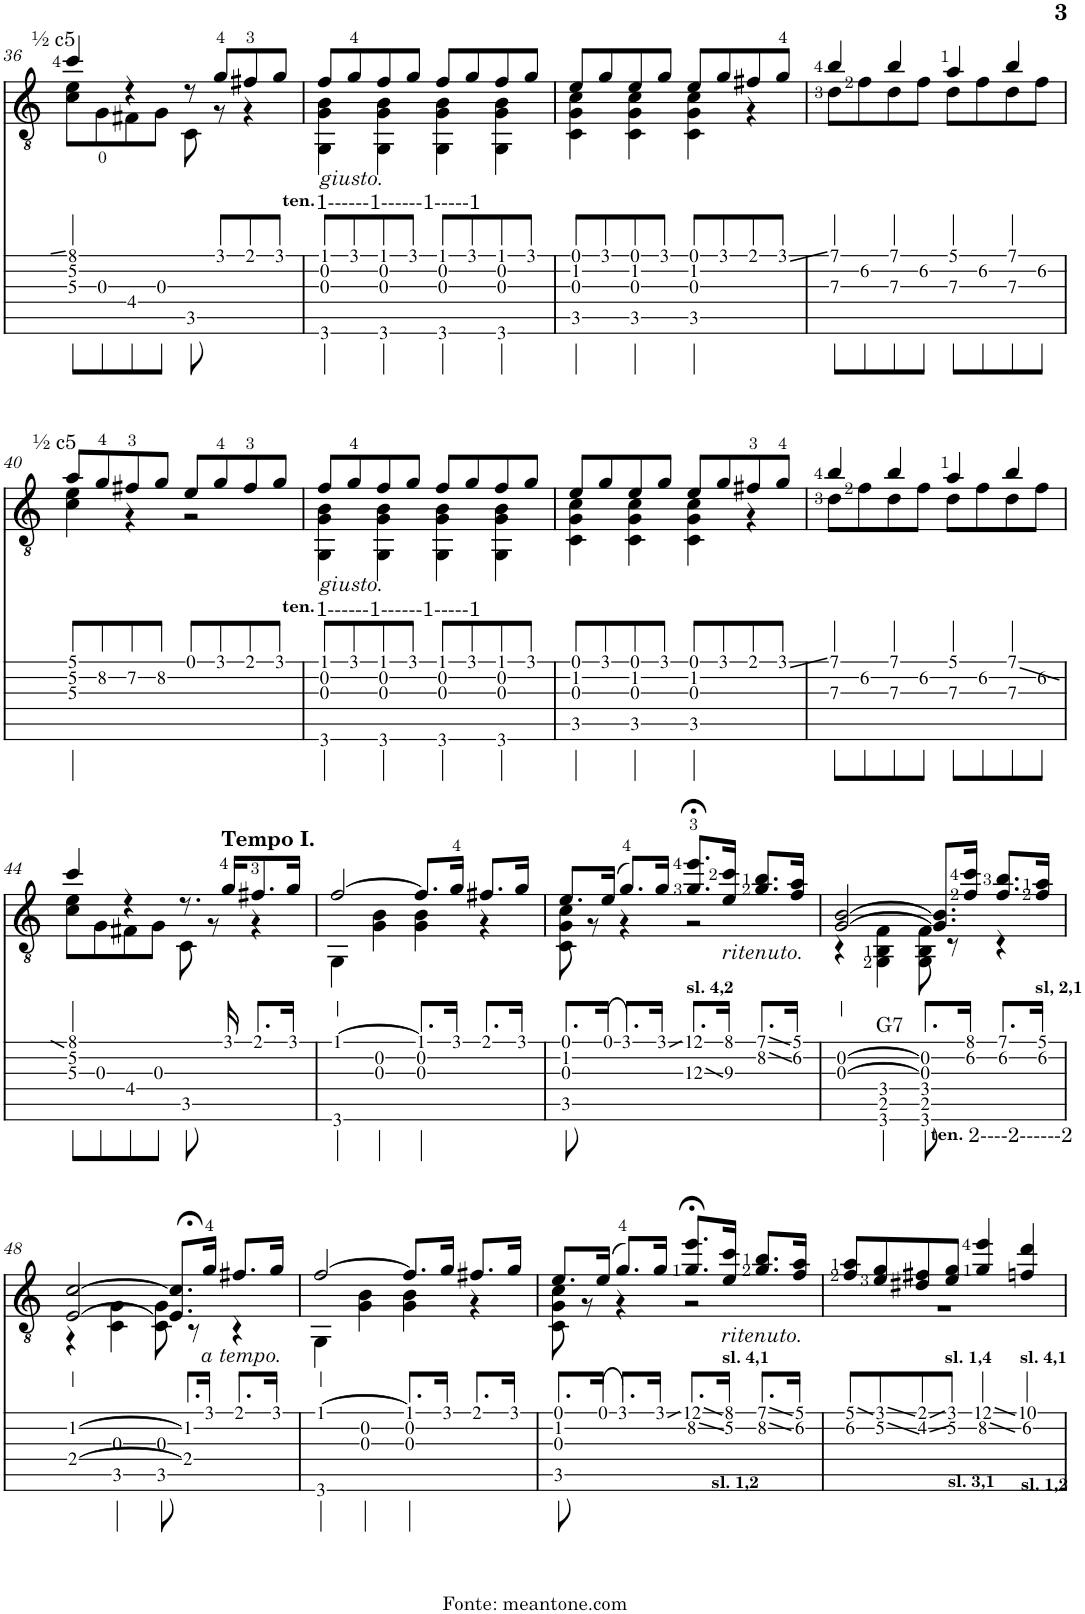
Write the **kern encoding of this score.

**kern	**kern
*part2	*part1
*staff2	*staff1
*I"Chitarra classica (Intavolatura)	*I"Chitarra classica
!!LO:PB:g=z
*	*clefGv2
*k[]	*k[]
*M4/4	*M4/4
=36	=36
*^	*^
!	!	!LO:TX:a:t=½ c5	!
4cc/	8c\ 8e\L	4cc/	8c\ 8e\L
.	8G\	.	8G\
4r	8F#X\	4r	8F#X\
.	8G\J	.	8G\J
8r	8C\	8r	8C\
8g/L	8r	8g/L	8r
8f#X/	4r	8f#X/	4r
8g/J	.	8g/J	.
=37	=37	=37	=37
!	!	!LO:TX:b:i:t=giusto.	!
!LO:TX:a:t=1------1------1-----1	!	!	!
!LO:TX:a:B:t=ten.	!	!	!
8f/L	4GG\ 4G\ 4B\	8f/L	4GG\ 4G\ 4B\
8g/	.	8g/	.
8f/	4GG\ 4G\ 4B\	8f/	4GG\ 4G\ 4B\
8g/J	.	8g/J	.
8f/L	4GG\ 4G\ 4B\	8f/L	4GG\ 4G\ 4B\
8g/	.	8g/	.
8f/	4GG\ 4G\ 4B\	8f/	4GG\ 4G\ 4B\
8g/J	.	8g/J	.
=38	=38	=38	=38
8e/L	4C\ 4G\ 4c\	8e/L	4C\ 4G\ 4c\
8g/	.	8g/	.
8e/	4C\ 4G\ 4c\	8e/	4C\ 4G\ 4c\
8g/J	.	8g/J	.
8e/L	4C\ 4G\ 4c\	8e/L	4C\ 4G\ 4c\
8g/	.	8g/	.
8f#X/	4r	8f#X/	4r
8g/J	.	8g/J	.
=39	=39	=39	=39
4b/	8d\L	4b/	8d\L
.	8f\	.	8f\
4b/	8d\	4b/	8d\
.	8f\J	.	8f\J
4a/	8d\L	4a/	8d\L
.	8f\	.	8f\
4b/	8d\	4b/	8d\
.	8f\J	.	8f\J
!!LO:LB:g=z	!!
=40	=40	=40	=40
!	!	!LO:TX:a:t=½ c5	!
8a/L	4c\ 4e\	8a/L	4c\ 4e\
8g/	.	8g/	.
8f#X/	4r	8f#X/	4r
8g/J	.	8g/J	.
8e/L	2r	8e/L	2r
8g/	.	8g/	.
8f#/	.	8f#/	.
8g/J	.	8g/J	.
=41	=41	=41	=41
!	!	!LO:TX:b:i:t=giusto.	!
!LO:TX:a:t=1------1------1-----1	!	!	!
!LO:TX:a:B:t=ten.	!	!	!
8f/L	4GG\ 4G\ 4B\	8f/L	4GG\ 4G\ 4B\
8g/	.	8g/	.
8f/	4GG\ 4G\ 4B\	8f/	4GG\ 4G\ 4B\
8g/J	.	8g/J	.
8f/L	4GG\ 4G\ 4B\	8f/L	4GG\ 4G\ 4B\
8g/	.	8g/	.
8f/	4GG\ 4G\ 4B\	8f/	4GG\ 4G\ 4B\
8g/J	.	8g/J	.
=42	=42	=42	=42
8e/L	4C\ 4G\ 4c\	8e/L	4C\ 4G\ 4c\
8g/	.	8g/	.
8e/	4C\ 4G\ 4c\	8e/	4C\ 4G\ 4c\
8g/J	.	8g/J	.
8e/L	4C\ 4G\ 4c\	8e/L	4C\ 4G\ 4c\
8g/	.	8g/	.
8f#X/	4r	8f#X/	4r
8g/J	.	8g/J	.
=43	=43	=43	=43
4b/	8d\L	4b/	8d\L
.	8f\	.	8f\
4b/	8d\	4b/	8d\
.	8f\J	.	8f\J
4a/	8d\L	4a/	8d\L
.	8f\	.	8f\
4b/	8d\	4b/	8d\
.	8f\J	.	8f\J
!!LO:LB:g=z	!!
=44	=44	=44	=44
4cc/	8c\ 8e\L	4cc/	8c\ 8e\L
.	8G\	.	8G\
4r	8F#X\	4r	8F#X\
.	8G\J	.	8G\J
8.r	8C\	8.r	8C\
.	8r	.	8r
!	!	!LO:TX:a:B:t=Tempo I.	!
16g/	.	16g/KL	.
8.f#X/L	4r	8.f#X/	4r
16g/Jk	.	16g/Jk	.
=45	=45	=45	=45
[2f/	4GG\	[2f/	4GG\
.	4G\ 4B\	.	4G\ 4B\
8.f/L]	4G\ 4B\	8.f/L]	4G\ 4B\
16g/Jk	.	16g/Jk	.
8.f#X/L	4r	8.f#X/L	4r
16g/Jk	.	16g/Jk	.
=46	=46	=46	=46
8.e/L	8C\ 8G\ 8c\	8.e/L	8C\ 8G\ 8c\
.	8r	.	8r
(16e/Jk	.	(16e/Jk	.
8.g/L)	4r	8.g/L)	4r
16g/Jk	.	16g/Jk	.
!LO:TX:a:B:t=sl. 4,2	!	!	!
8.g/ 8.ee/L	2r	8.g/;< 8.ee/;<L	2r
!	!	!LO:TX:b:i:t=ritenuto.	!
16e/ 16cc/Jk	.	16e/ 16cc/Jk	.
8.g/ 8.b/L	.	8.g/ 8.b/L	.
16f/ 16a/Jk	.	16f/ 16a/Jk	.
=47	=47	=47	=47
[2G/ [2B/	4r	[2G/ [2B/	4r
!	!LO:TX:a:t=G7	!	!
.	4GG\ 4BB\ 4F\	.	4GG\ 4BB\ 4F\
8.G/] 8.B/]L	8GG\ 8BB\ 8F\	8.G/] 8.B/]L	8GG\ 8BB\ 8F\
.	8r	.	8r
!LO:TX:b:t=2----2------2	!	!	!
!LO:TX:b:B:t=ten.	!	!	!
16f/ 16cc/Jk	.	16f/ 16cc/Jk	.
8.f/ 8.b/L	4r	8.f/ 8.b/L	4r
!LO:TX:a:B:t=sl, 2,1	!	!	!
16f/ 16a/Jk	.	16f/ 16a/Jk	.
!!LO:LB:g=z	!!
=48	=48	=48	=48
[2E/ [2c/	4r	[2E/ [2c/	4r
.	4C\ 4G\	.	4C\ 4G\
8.E/] 8.c/]L	8C\ 8G\	8.E/];< 8.c/];<L	8C\ 8G\
.	8r	.	8r
!	!	!LO:TX:b:i:t=a tempo.	!
16g/Jk	.	16g/Jk	.
8.f#X/L	4r	8.f#X/L	4r
16g/Jk	.	16g/Jk	.
=49	=49	=49	=49
[2f/	4GG\	[2f/	4GG\
.	4G\ 4B\	.	4G\ 4B\
8.f/L]	4G\ 4B\	8.f/L]	4G\ 4B\
16g/Jk	.	16g/Jk	.
8.f#X/L	4r	8.f#X/L	4r
16g/Jk	.	16g/Jk	.
=50	=50	=50	=50
8.e/L	8C\ 8G\ 8c\	8.e/L	8C\ 8G\ 8c\
.	8r	.	8r
(16e/Jk	.	(16e/Jk	.
8.g/L)	4r	8.g/L)	4r
16g/Jk	.	16g/Jk	.
8.g/ 8.ee/L	2r	8.g/;< 8.ee/;<L	2r
!	!	!LO:TX:b:i:t=ritenuto.	!
!LO:TX:a:B:t=sl. 4,1	!	!	!
!LO:TX:a:B:t=sl. 1,2	!	!	!
16e/ 16cc/Jk	.	16e/ 16cc/Jk	.
8.g/ 8.b/L	.	8.g/ 8.b/L	.
16f/ 16a/Jk	.	16f/ 16a/Jk	.
=51	=51	=51	=51
8f/ 8a/L	1r	8f/ 8a/L	1r
8e/ 8g/	.	8e/ 8g/	.
8d#X/ 8f#X/	.	8d#X/ 8f#X/	.
!LO:TX:a:B:t=sl. 1,4	!	!	!
!LO:TX:a:B:t=sl. 3,1	!	!	!
8e/ 8g/J	.	8e/ 8g/J	.
4g/ 4ee/	.	4g/ 4ee/	.
!LO:TX:a:B:t=sl. 4,1	!	!	!
!LO:TX:a:B:t=sl. 1,2	!	!	!
4fn/ 4dd/	.	4fn/ 4dd/	.
*v	*v	*	*
*	*v	*v
=	=
*-	*-
